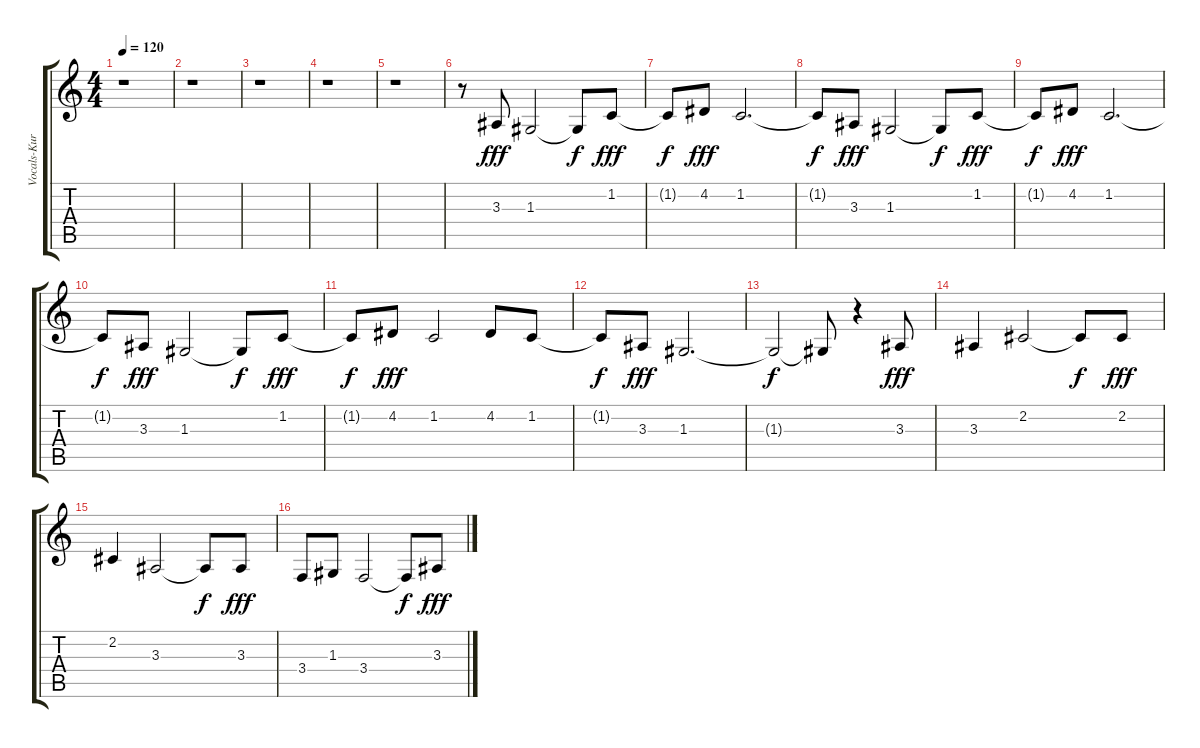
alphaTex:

\track ("Vocals-Kurt Cobain" "Vocals-Kur") {instrument trumpet}
\staff {score tabs}
\tuning (E4 B3 G3 D3 A2 E2) {hide}
\ts (4 4)
\tempo 120
\clef g2
\ks c
r.1{dy f} |
r.1 |
r.1 |
r.1 |
r.1 |
r.8 3.3.8{dy fff volume 16} 1.3.2 1.3{t}.8{dy f} 1.2.8{dy fff} |
1.2{t}.8{dy f} 4.2.8{dy fff} 1.2.2{d} |
1.2{t}.8{dy f} 3.3.8{dy fff} 1.3.2 1.3{t}.8{dy f} 1.2.8{dy fff} |
1.2{t}.8{dy f} 4.2.8{dy fff} 1.2.2{d} |
1.2{t}.8{dy f} 3.3.8{dy fff} 1.3.2 1.3{t}.8{dy f} 1.2.8{dy fff} |
1.2{t}.8{dy f} 4.2.8{dy fff} 1.2.2 4.2.8 1.2.8 |
1.2{t}.8{dy f} 3.3.8{dy fff} 1.3.2{d} |
1.3{t}.2{dy f} 1.3{t}.8 r.4 3.3.8{dy fff} |
3.3.4 2.2.2 2.2{t}.8{dy f} 2.2.8{dy fff} |
2.2.4 3.3.2 3.3{t}.8{dy f} 3.3.8{dy fff} |
3.4.8 1.3.8 3.4.2 3.4{t}.8{dy f} 3.3.8{dy fff}
